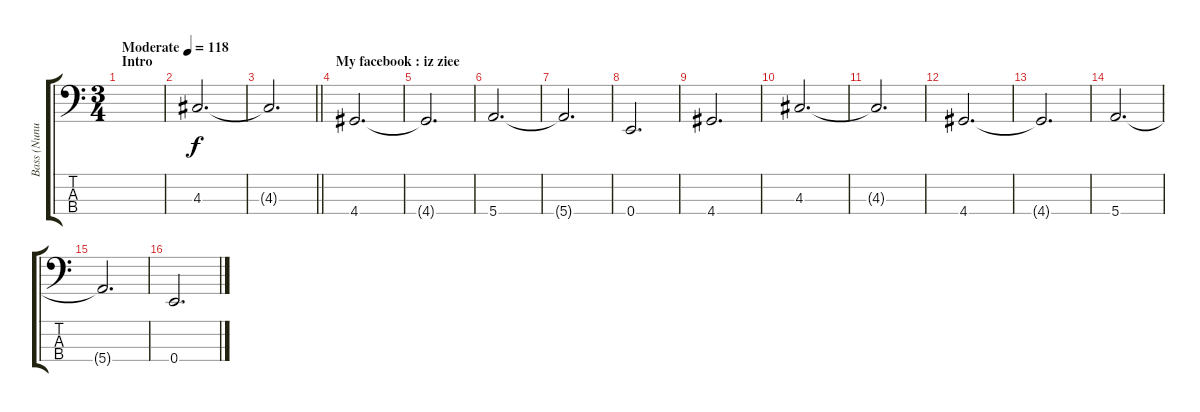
\track ("Bass (Nunu)" "Bass (Nunu") {instrument electricbassfinger}
\staff {score tabs}
\tuning (G2 D2 A1 E1) {hide}
\ts (3 4)
\section ("" "Intro")
\tempo (118 "Moderate")
\clef f4
\ks c
|
4.3.2{d} |
\barLineRight lightlight
4.3{t}.2{d} |
\section ("" "My facebook : iz ziee")
4.4.2{d} |
4.4{t}.2{d} |
5.4.2{d} |
5.4{t}.2{d} |
0.4.2{d} |
4.4.2{d} |
4.3.2{d} |
4.3{t}.2{d} |
4.4.2{d} |
4.4{t}.2{d} |
5.4.2{d} |
5.4{t}.2{d} |
0.4.2{d}
